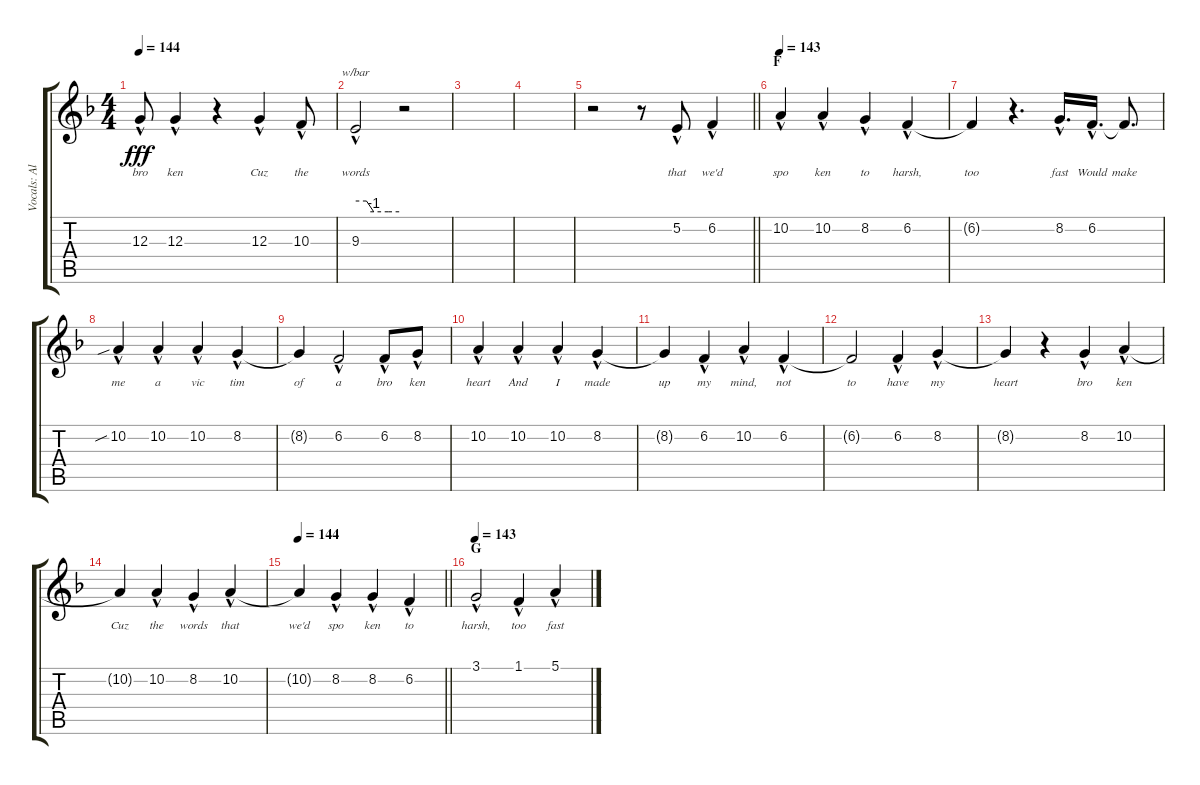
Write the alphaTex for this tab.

\track ("Vocals: Aldo" "Vocals: Al") {instrument lead2sawtooth}
\staff {score tabs}
\tuning (E4 B3 G3 D3 A2 E2) {hide}
\ts (4 4)
\tempo 144
\clef g2
\ks f
12.3{hac}.8{lyrics (0 "bro") lyrics (1 "") lyrics (2 "") lyrics (3 "") lyrics (4 "") dy fff} 12.3{hac}.4{lyrics (0 "ken") lyrics (1 "") lyrics (2 "") lyrics (3 "") lyrics (4 "")} r.4 12.3{hac}.4{lyrics (0 "Cuz") lyrics (1 "") lyrics (2 "") lyrics (3 "") lyrics (4 "")} 10.3{hac}.8{lyrics (0 "the") lyrics (1 "") lyrics (2 "") lyrics (3 "") lyrics (4 "")} |
9.3{hac}.2{tbe (custom default 0 0 15 0 25 -4 45 -4 60 -4) lyrics (0 "words") lyrics (1 "") lyrics (2 "") lyrics (3 "") lyrics (4 "")} r.2 |
|
|
\barLineRight lightlight
r.2 r.8 5.2{hac}.8{lyrics (0 "that") lyrics (1 "") lyrics (2 "") lyrics (3 "") lyrics (4 "")} 6.2{hac}.4{lyrics (0 "we'd") lyrics (1 "") lyrics (2 "") lyrics (3 "") lyrics (4 "")} |
\section ("" "F")
\tempo 143
10.2{hac}.4{lyrics (0 "spo") lyrics (1 "") lyrics (2 "") lyrics (3 "") lyrics (4 "")} 10.2{hac}.4{lyrics (0 "ken") lyrics (1 "") lyrics (2 "") lyrics (3 "") lyrics (4 "")} 8.2{hac}.4{lyrics (0 "to") lyrics (1 "") lyrics (2 "") lyrics (3 "") lyrics (4 "")} 6.2{hac}.4{lyrics (0 "harsh,") lyrics (1 "") lyrics (2 "") lyrics (3 "") lyrics (4 "")} |
6.2{t}.4{lyrics (0 "too") lyrics (1 "") lyrics (2 "") lyrics (3 "") lyrics (4 "")} r.4{d} 8.2{hac}.16{d lyrics (0 "fast") lyrics (1 "") lyrics (2 "") lyrics (3 "") lyrics (4 "")} 6.2{hac}.16{d lyrics (0 "Would") lyrics (1 "") lyrics (2 "") lyrics (3 "") lyrics (4 "")} 6.2{t}.8{d lyrics (0 "make") lyrics (1 "") lyrics (2 "") lyrics (3 "") lyrics (4 "")} |
10.2{sib hac}.4{lyrics (0 "me") lyrics (1 "") lyrics (2 "") lyrics (3 "") lyrics (4 "")} 10.2{hac}.4{lyrics (0 "a") lyrics (1 "") lyrics (2 "") lyrics (3 "") lyrics (4 "")} 10.2{hac}.4{lyrics (0 "vic") lyrics (1 "") lyrics (2 "") lyrics (3 "") lyrics (4 "")} 8.2{hac}.4{lyrics (0 "tim") lyrics (1 "") lyrics (2 "") lyrics (3 "") lyrics (4 "")} |
8.2{t}.4{lyrics (0 "of") lyrics (1 "") lyrics (2 "") lyrics (3 "") lyrics (4 "")} 6.2{hac}.2{lyrics (0 "a") lyrics (1 "") lyrics (2 "") lyrics (3 "") lyrics (4 "")} 6.2{hac}.8{lyrics (0 "bro") lyrics (1 "") lyrics (2 "") lyrics (3 "") lyrics (4 "")} 8.2{hac}.8{lyrics (0 "ken") lyrics (1 "") lyrics (2 "") lyrics (3 "") lyrics (4 "")} |
10.2{hac}.4{lyrics (0 "heart") lyrics (1 "") lyrics (2 "") lyrics (3 "") lyrics (4 "")} 10.2{hac}.4{lyrics (0 "And") lyrics (1 "") lyrics (2 "") lyrics (3 "") lyrics (4 "")} 10.2{hac}.4{lyrics (0 "I") lyrics (1 "") lyrics (2 "") lyrics (3 "") lyrics (4 "")} 8.2{hac}.4{lyrics (0 "made") lyrics (1 "") lyrics (2 "") lyrics (3 "") lyrics (4 "")} |
8.2{t}.4{lyrics (0 "up") lyrics (1 "") lyrics (2 "") lyrics (3 "") lyrics (4 "")} 6.2{hac}.4{lyrics (0 "my") lyrics (1 "") lyrics (2 "") lyrics (3 "") lyrics (4 "")} 10.2{hac}.4{lyrics (0 "mind,") lyrics (1 "") lyrics (2 "") lyrics (3 "") lyrics (4 "")} 6.2{hac}.4{lyrics (0 "not") lyrics (1 "") lyrics (2 "") lyrics (3 "") lyrics (4 "")} |
6.2{t}.2{lyrics (0 "to") lyrics (1 "") lyrics (2 "") lyrics (3 "") lyrics (4 "")} 6.2{hac}.4{lyrics (0 "have") lyrics (1 "") lyrics (2 "") lyrics (3 "") lyrics (4 "")} 8.2{hac}.4{lyrics (0 "my") lyrics (1 "") lyrics (2 "") lyrics (3 "") lyrics (4 "")} |
8.2{t}.4{lyrics (0 "heart") lyrics (1 "") lyrics (2 "") lyrics (3 "") lyrics (4 "")} r.4 8.2{hac}.4{lyrics (0 "bro") lyrics (1 "") lyrics (2 "") lyrics (3 "") lyrics (4 "")} 10.2{hac}.4{lyrics (0 "ken") lyrics (1 "") lyrics (2 "") lyrics (3 "") lyrics (4 "")} |
10.2{t}.4{lyrics (0 "Cuz") lyrics (1 "") lyrics (2 "") lyrics (3 "") lyrics (4 "")} 10.2{hac}.4{lyrics (0 "the") lyrics (1 "") lyrics (2 "") lyrics (3 "") lyrics (4 "")} 8.2{hac}.4{lyrics (0 "words") lyrics (1 "") lyrics (2 "") lyrics (3 "") lyrics (4 "")} 10.2{hac}.4{lyrics (0 "that") lyrics (1 "") lyrics (2 "") lyrics (3 "") lyrics (4 "")} |
\tempo 144
\barLineRight lightlight
10.2{t}.4{lyrics (0 "we'd") lyrics (1 "") lyrics (2 "") lyrics (3 "") lyrics (4 "")} 8.2{hac}.4{lyrics (0 "spo") lyrics (1 "") lyrics (2 "") lyrics (3 "") lyrics (4 "")} 8.2{hac}.4{lyrics (0 "ken") lyrics (1 "") lyrics (2 "") lyrics (3 "") lyrics (4 "")} 6.2{hac}.4{lyrics (0 "to") lyrics (1 "") lyrics (2 "") lyrics (3 "") lyrics (4 "")} |
\section ("" "G")
\tempo 143
3.1{hac}.2{lyrics (0 "harsh,") lyrics (1 "") lyrics (2 "") lyrics (3 "") lyrics (4 "")} 1.1{hac}.4{lyrics (0 "too") lyrics (1 "") lyrics (2 "") lyrics (3 "") lyrics (4 "")} 5.1{hac}.4{lyrics (0 "fast") lyrics (1 "") lyrics (2 "") lyrics (3 "") lyrics (4 "")}
